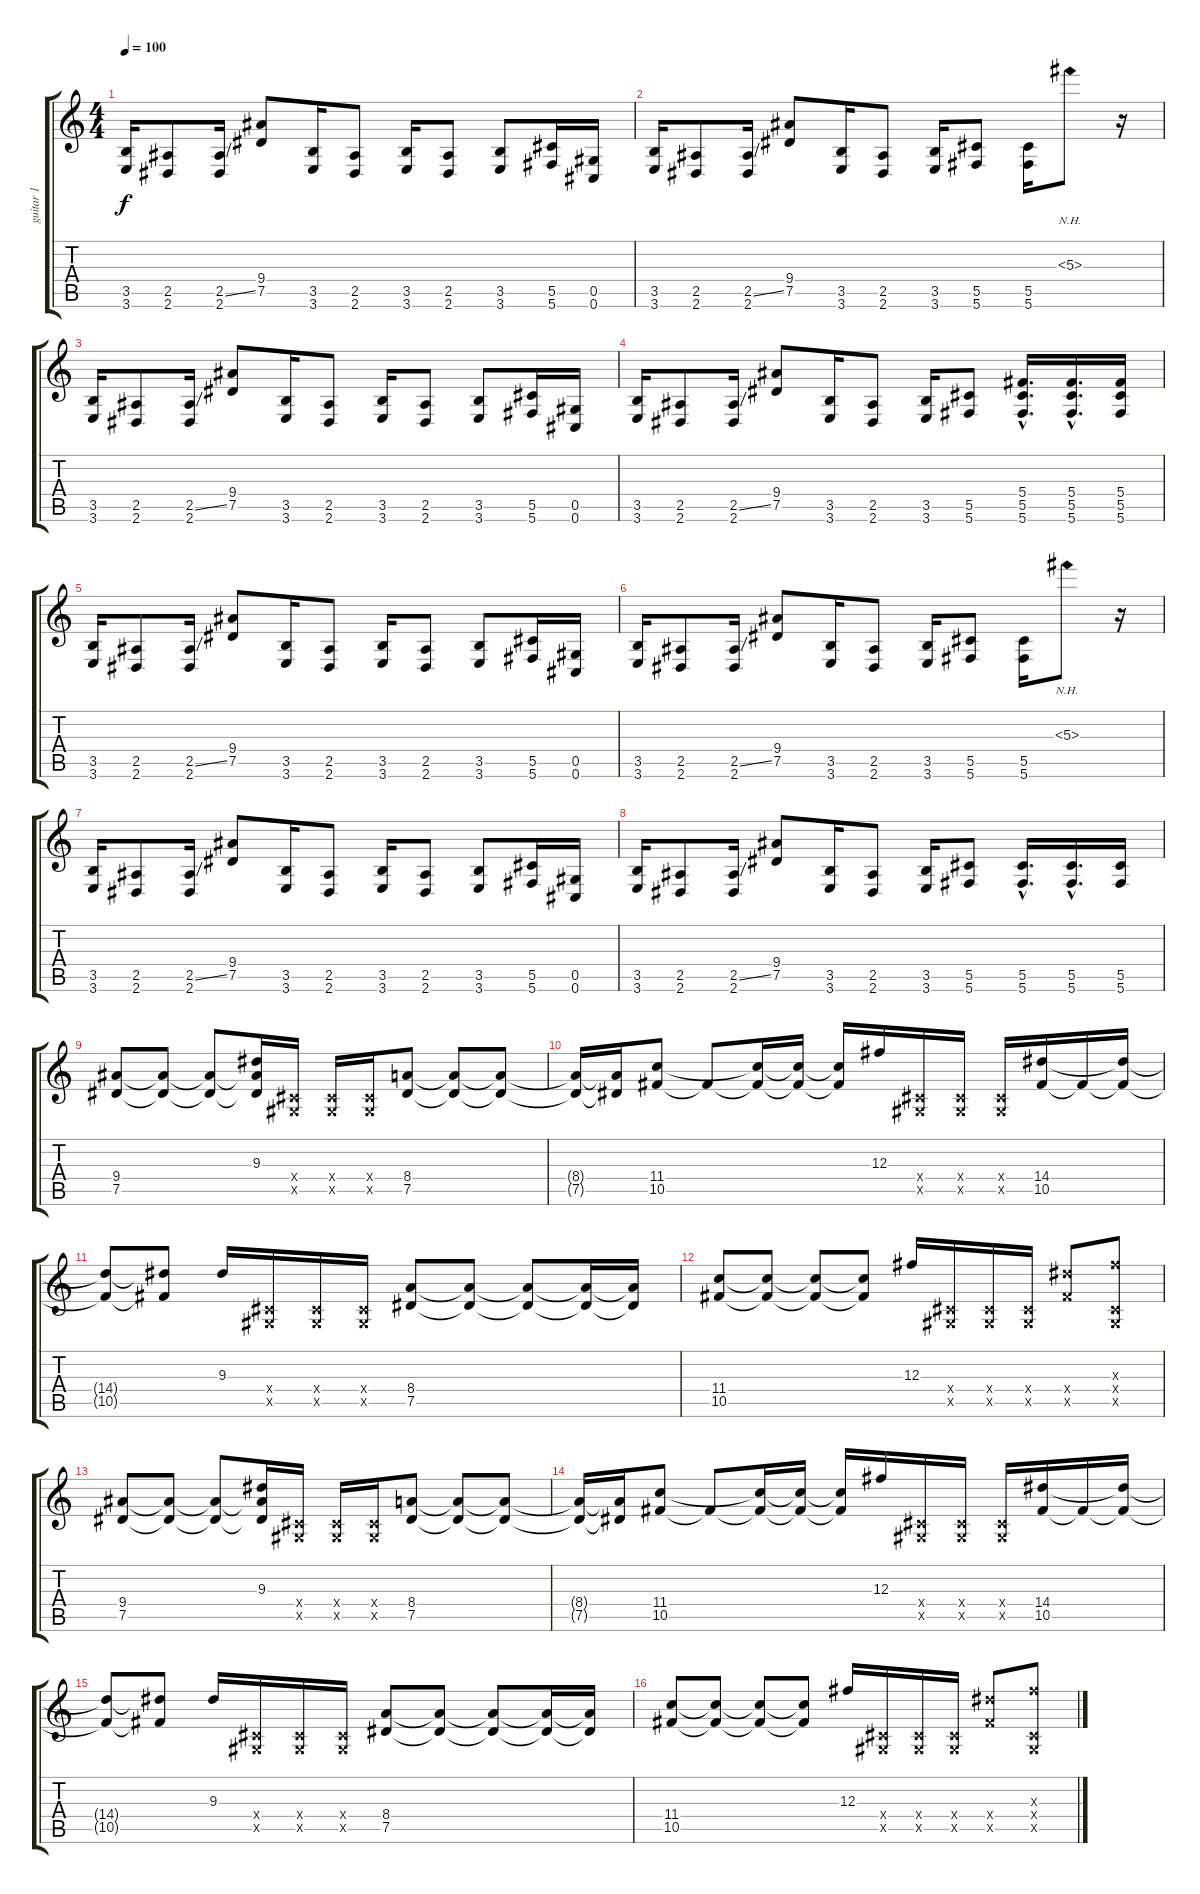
\track ("guitar 1" "guitar 1") {instrument distortionguitar}
\staff {score tabs}
\tuning (Eb4 Bb3 Gb3 Db3 Ab2 Db2) {hide}
\ts (4 4)
\tempo 100
\clef g2
\ks c
(3.5 3.6).16{dy f instrument distortionguitar} (2.5 2.6).8 (2.5{ss} 2.6).16 (9.4 7.5).8 (3.5 3.6).16 (2.5 2.6).8 (3.5 3.6).16 (2.5 2.6).8 (3.5 3.6).8 (5.5 5.6).16 (0.5 0.6).16 |
(3.5 3.6).16 (2.5 2.6).8 (2.5{ss} 2.6).16 (9.4 7.5).8 (3.5 3.6).16 (2.5 2.6).8 (3.5 3.6).16 (5.5 5.6).8 (5.5 5.6).16 5.3{nh}.8 r.16 |
(3.5 3.6).16 (2.5 2.6).8 (2.5{ss} 2.6).16 (9.4 7.5).8 (3.5 3.6).16 (2.5 2.6).8 (3.5 3.6).16 (2.5 2.6).8 (3.5 3.6).8 (5.5 5.6).16 (0.5 0.6).16 |
(3.5 3.6).16 (2.5 2.6).8 (2.5{ss} 2.6).16 (9.4 7.5).8 (3.5 3.6).16 (2.5 2.6).8 (3.5 3.6).16 (5.5 5.6).8 (5.4{hac} 5.5{hac} 5.6{hac}).16{d} (5.4{hac} 5.5{hac} 5.6{hac}).16{d} (5.4 5.5 5.6).16 |
(3.5 3.6).16 (2.5 2.6).8 (2.5{ss} 2.6).16 (9.4 7.5).8 (3.5 3.6).16 (2.5 2.6).8 (3.5 3.6).16 (2.5 2.6).8 (3.5 3.6).8 (5.5 5.6).16 (0.5 0.6).16 |
(3.5 3.6).16 (2.5 2.6).8 (2.5{ss} 2.6).16 (9.4 7.5).8 (3.5 3.6).16 (2.5 2.6).8 (3.5 3.6).16 (5.5 5.6).8 (5.5 5.6).16 5.3{nh}.8 r.16 |
(3.5 3.6).16 (2.5 2.6).8 (2.5{ss} 2.6).16 (9.4 7.5).8 (3.5 3.6).16 (2.5 2.6).8 (3.5 3.6).16 (2.5 2.6).8 (3.5 3.6).8 (5.5 5.6).16 (0.5 0.6).16 |
(3.5 3.6).16 (2.5 2.6).8 (2.5{ss} 2.6).16 (9.4 7.5).8 (3.5 3.6).16 (2.5 2.6).8 (3.5 3.6).16 (5.5 5.6).8 (5.5{hac} 5.6{hac}).16{d} (5.5{hac} 5.6{hac}).16{d} (5.5 5.6).16 |
(9.4 7.5).8 (9.4{t} 7.5{t}).8 (9.4{t} 7.5{t}).8 (9.3 9.4{t} 7.5{t}).16 (0.4{x} 0.5{x}).16 (0.4{x} 0.5{x}).16 (0.4{x} 0.5{x}).16 (8.4 7.5).8 (8.4{t} 7.5{t}).8 (8.4{t} 7.5{t}).8 |
(8.4{t} 7.5{t}).16 (8.4{t} 7.5{t}).16 (11.4 10.5).8 10.5{t}.8 (11.4{t} 10.5{t}).16 (11.4{t} 10.5{t}).16 (11.4{t} 10.5{t}).16 12.3.16 (0.4{x} 0.5{x}).16 (0.4{x} 0.5{x}).16 (0.4{x} 0.5{x}).16 (14.4 10.5).16 10.5{t}.16 (14.4{t} 10.5{t}).16 |
(14.4{t} 10.5{t}).8 (14.4{t} 10.5{t}).8 9.3.16 (0.4{x} 0.5{x}).16 (0.4{x} 0.5{x}).16 (0.4{x} 0.5{x}).16 (8.4 7.5).8 (8.4{t} 7.5{t}).8 (8.4{t} 7.5{t}).8 (8.4{t} 7.5{t}).16 (8.4{t} 7.5{t}).16 |
(11.4 10.5).8 (11.4{t} 10.5{t}).8 (11.4{t} 10.5{t}).8 (11.4{t} 10.5{t}).8 12.3.16 (0.4{x} 0.5{x}).16 (0.4{x} 0.5{x}).16 (0.4{x} 0.5{x}).16 (14.4{x} 10.5{x}).8 (12.3{x} 0.4{x} 0.5{x}).8 |
(9.4 7.5).8 (9.4{t} 7.5{t}).8 (9.4{t} 7.5{t}).8 (9.3 9.4{t} 7.5{t}).16 (0.4{x} 0.5{x}).16 (0.4{x} 0.5{x}).16 (0.4{x} 0.5{x}).16 (8.4 7.5).8 (8.4{t} 7.5{t}).8 (8.4{t} 7.5{t}).8 |
(8.4{t} 7.5{t}).16 (8.4{t} 7.5{t}).16 (11.4 10.5).8 10.5{t}.8 (11.4{t} 10.5{t}).16 (11.4{t} 10.5{t}).16 (11.4{t} 10.5{t}).16 12.3.16 (0.4{x} 0.5{x}).16 (0.4{x} 0.5{x}).16 (0.4{x} 0.5{x}).16 (14.4 10.5).16 10.5{t}.16 (14.4{t} 10.5{t}).16 |
(14.4{t} 10.5{t}).8 (14.4{t} 10.5{t}).8 9.3.16 (0.4{x} 0.5{x}).16 (0.4{x} 0.5{x}).16 (0.4{x} 0.5{x}).16 (8.4 7.5).8 (8.4{t} 7.5{t}).8 (8.4{t} 7.5{t}).8 (8.4{t} 7.5{t}).16 (8.4{t} 7.5{t}).16 |
(11.4 10.5).8 (11.4{t} 10.5{t}).8 (11.4{t} 10.5{t}).8 (11.4{t} 10.5{t}).8 12.3.16 (0.4{x} 0.5{x}).16 (0.4{x} 0.5{x}).16 (0.4{x} 0.5{x}).16 (14.4{x} 10.5{x}).8 (12.3{x} 0.4{x} 0.5{x}).8
